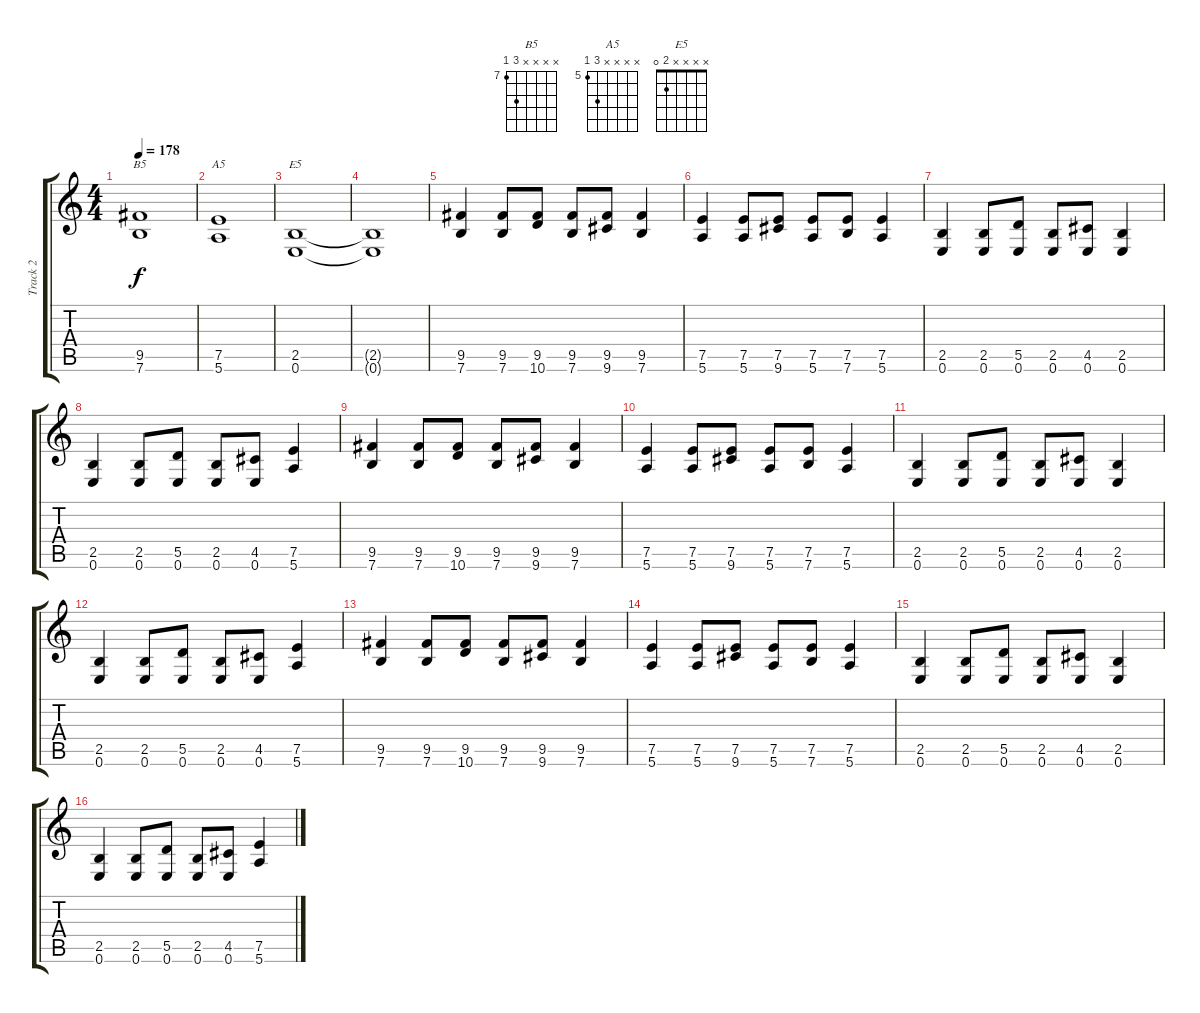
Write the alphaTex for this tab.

\track ("Track 2" "Track 2") {instrument distortionguitar}
\staff {score tabs}
\tuning (E4 B3 G3 D3 A2 E2) {hide}
\chord ("B5" x x x x 9 7) {firstfret 7}
\chord ("A5" x x x x 7 5) {firstfret 5}
\chord ("E5" x x x x 2 0)
\ts (4 4)
\tempo 178
\clef g2
\ks c
(9.5 7.6).1{ch "B5" dy f} |
(7.5 5.6).1{ch "A5"} |
(2.5 0.6).1{ch "E5"} |
(2.5{t} 0.6{t}).1 |
(9.5 7.6).4 (9.5 7.6).8 (9.5 10.6).8 (9.5 7.6).8 (9.5 9.6).8 (9.5 7.6).4 |
(7.5 5.6).4 (7.5 5.6).8 (7.5 9.6).8 (7.5 5.6).8 (7.5 7.6).8 (7.5 5.6).4 |
(2.5 0.6).4 (2.5 0.6).8 (5.5 0.6).8 (2.5 0.6).8 (4.5 0.6).8 (2.5 0.6).4 |
(2.5 0.6).4 (2.5 0.6).8 (5.5 0.6).8 (2.5 0.6).8 (4.5 0.6).8 (7.5 5.6).4 |
(9.5 7.6).4 (9.5 7.6).8 (9.5 10.6).8 (9.5 7.6).8 (9.5 9.6).8 (9.5 7.6).4 |
(7.5 5.6).4 (7.5 5.6).8 (7.5 9.6).8 (7.5 5.6).8 (7.5 7.6).8 (7.5 5.6).4 |
(2.5 0.6).4 (2.5 0.6).8 (5.5 0.6).8 (2.5 0.6).8 (4.5 0.6).8 (2.5 0.6).4 |
(2.5 0.6).4 (2.5 0.6).8 (5.5 0.6).8 (2.5 0.6).8 (4.5 0.6).8 (7.5 5.6).4 |
(9.5 7.6).4 (9.5 7.6).8 (9.5 10.6).8 (9.5 7.6).8 (9.5 9.6).8 (9.5 7.6).4 |
(7.5 5.6).4 (7.5 5.6).8 (7.5 9.6).8 (7.5 5.6).8 (7.5 7.6).8 (7.5 5.6).4 |
(2.5 0.6).4 (2.5 0.6).8 (5.5 0.6).8 (2.5 0.6).8 (4.5 0.6).8 (2.5 0.6).4 |
(2.5 0.6).4 (2.5 0.6).8 (5.5 0.6).8 (2.5 0.6).8 (4.5 0.6).8 (7.5 5.6).4
